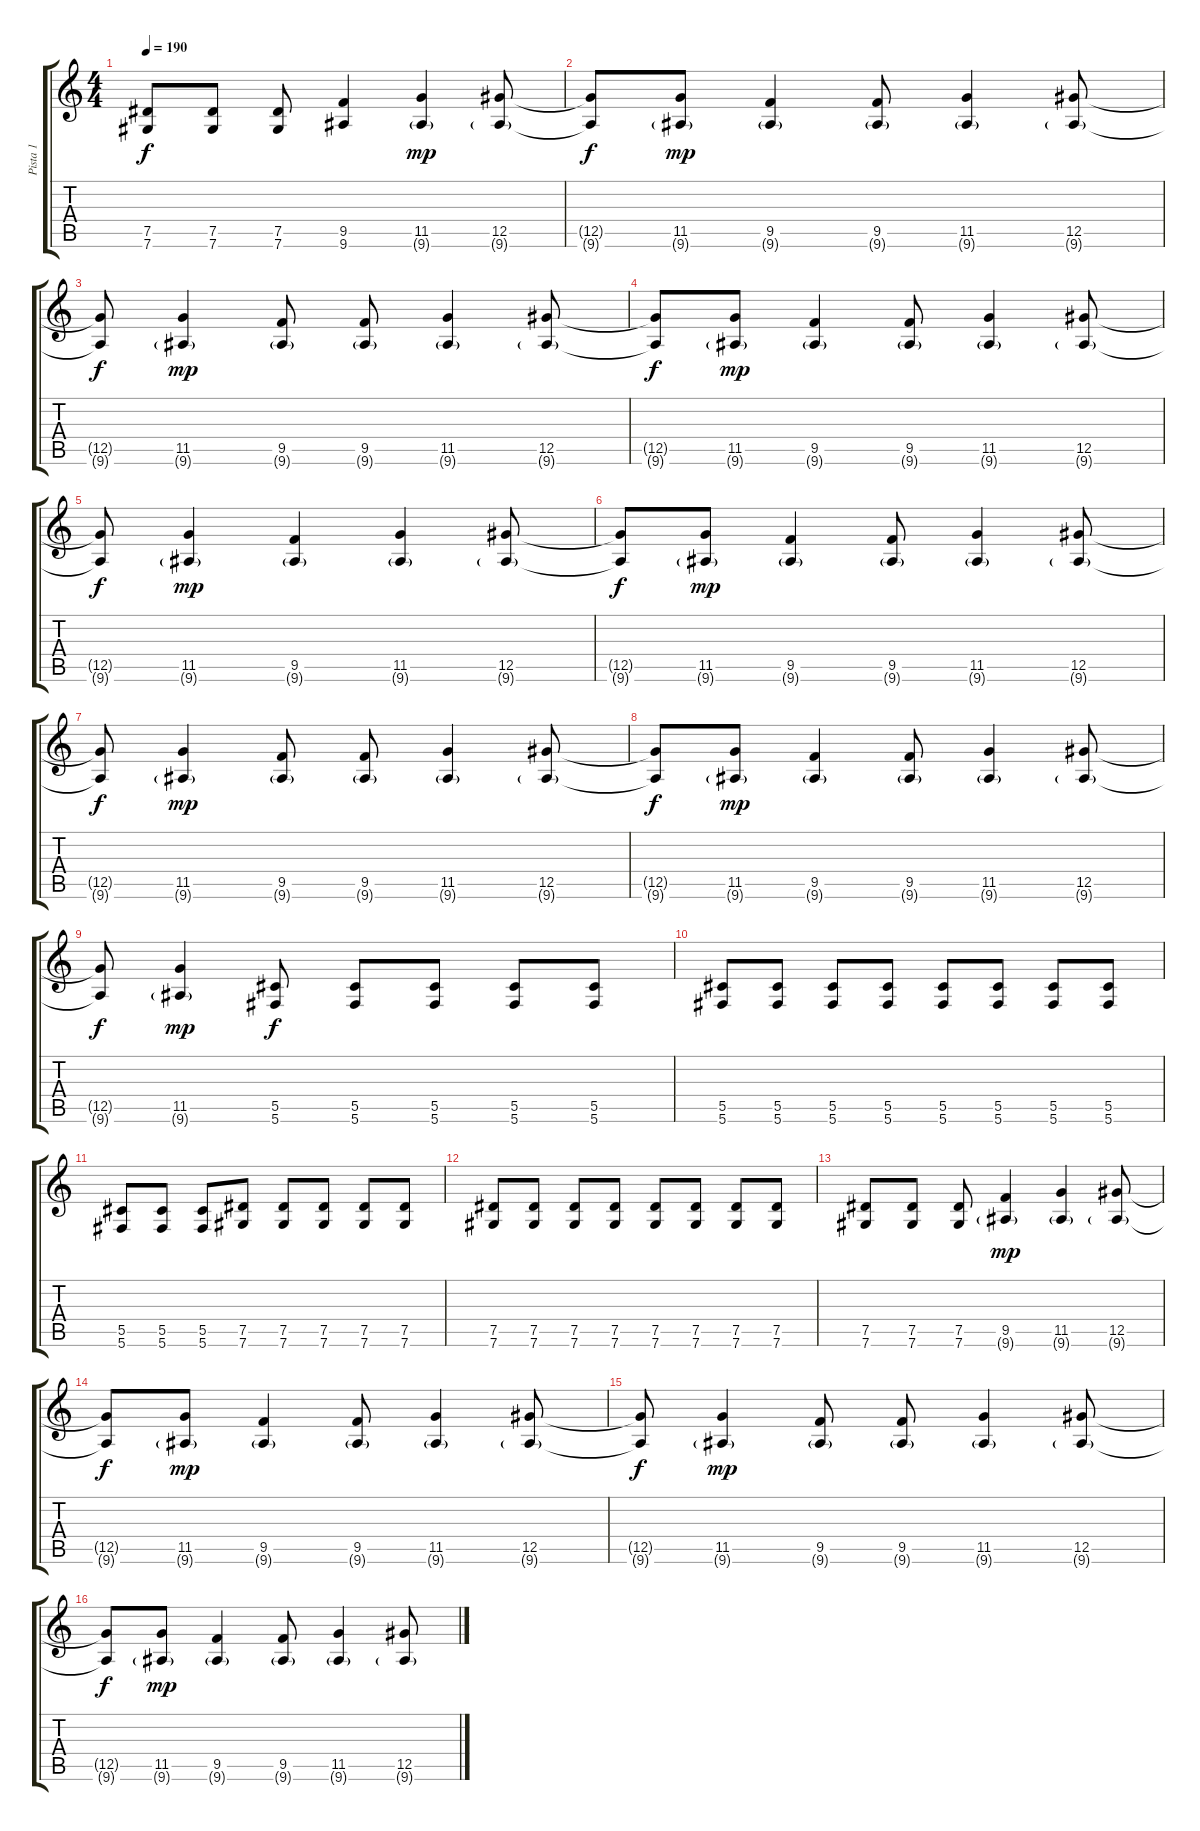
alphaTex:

\track ("Pista 1" "Pista 1") {instrument distortionguitar}
\staff {score tabs}
\tuning (Eb4 Bb3 Gb3 Db3 Ab2 Db2) {hide}
\ts (4 4)
\tempo 190
\clef g2
\ks c
(7.5 7.6).8{dy f instrument distortionguitar} (7.5 7.6).8 (7.5 7.6).8 (9.5 9.6).4 (11.5 9.6{g}).4{dy mp instrument distortionguitar} (12.5 9.6{g}).8 |
(12.5{t} 9.6{t}).8{dy f} (11.5 9.6{g}).8{dy mp} (9.5 9.6{g}).4 (9.5 9.6{g}).8 (11.5 9.6{g}).4 (12.5 9.6{g}).8 |
(12.5{t} 9.6{t}).8{dy f} (11.5 9.6{g}).4{dy mp} (9.5 9.6{g}).8 (9.5 9.6{g}).8 (11.5 9.6{g}).4 (12.5 9.6{g}).8 |
(12.5{t} 9.6{t}).8{dy f} (11.5 9.6{g}).8{dy mp} (9.5 9.6{g}).4 (9.5 9.6{g}).8 (11.5 9.6{g}).4 (12.5 9.6{g}).8 |
(12.5{t} 9.6{t}).8{dy f} (11.5 9.6{g}).4{dy mp} (9.5 9.6{g}).4 (11.5 9.6{g}).4 (12.5 9.6{g}).8 |
(12.5{t} 9.6{t}).8{dy f} (11.5 9.6{g}).8{dy mp} (9.5 9.6{g}).4 (9.5 9.6{g}).8 (11.5 9.6{g}).4 (12.5 9.6{g}).8 |
(12.5{t} 9.6{t}).8{dy f} (11.5 9.6{g}).4{dy mp} (9.5 9.6{g}).8 (9.5 9.6{g}).8 (11.5 9.6{g}).4 (12.5 9.6{g}).8 |
(12.5{t} 9.6{t}).8{dy f} (11.5 9.6{g}).8{dy mp} (9.5 9.6{g}).4 (9.5 9.6{g}).8 (11.5 9.6{g}).4 (12.5 9.6{g}).8 |
(12.5{t} 9.6{t}).8{dy f} (11.5 9.6{g}).4{dy mp instrument distortionguitar} (5.5 5.6).8{dy f} (5.5 5.6).8 (5.5 5.6).8 (5.5 5.6).8 (5.5 5.6).8 |
(5.5 5.6).8 (5.5 5.6).8 (5.5 5.6).8 (5.5 5.6).8 (5.5 5.6).8 (5.5 5.6).8 (5.5 5.6).8 (5.5 5.6).8 |
(5.5 5.6).8 (5.5 5.6).8 (5.5 5.6).8 (7.5 7.6).8 (7.5 7.6).8 (7.5 7.6).8 (7.5 7.6).8 (7.5 7.6).8 |
(7.5 7.6).8 (7.5 7.6).8 (7.5 7.6).8 (7.5 7.6).8 (7.5 7.6).8 (7.5 7.6).8 (7.5 7.6).8 (7.5 7.6).8 |
(7.5 7.6).8 (7.5 7.6).8 (7.5 7.6).8 (9.5 9.6{g}).4{dy mp} (11.5 9.6{g}).4 (12.5 9.6{g}).8 |
(12.5{t} 9.6{t}).8{dy f} (11.5 9.6{g}).8{dy mp} (9.5 9.6{g}).4 (9.5 9.6{g}).8 (11.5 9.6{g}).4 (12.5 9.6{g}).8 |
(12.5{t} 9.6{t}).8{dy f} (11.5 9.6{g}).4{dy mp} (9.5 9.6{g}).8 (9.5 9.6{g}).8 (11.5 9.6{g}).4 (12.5 9.6{g}).8 |
(12.5{t} 9.6{t}).8{dy f} (11.5 9.6{g}).8{dy mp} (9.5 9.6{g}).4 (9.5 9.6{g}).8 (11.5 9.6{g}).4 (12.5 9.6{g}).8
